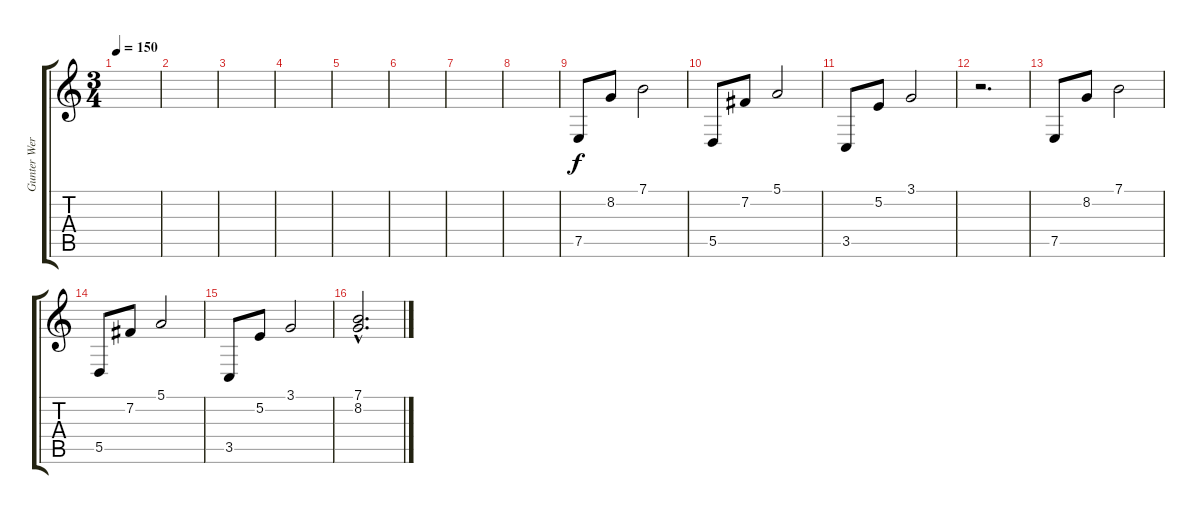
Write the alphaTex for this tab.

\track ("Gunter Werno" "Gunter Wer") {instrument brightacousticpiano}
\staff {score tabs}
\tuning (E4 B3 G3 D3 A2 E2) {hide}
\ts (3 4)
\tempo 150
\clef g2
\ks c
|
|
|
|
|
|
|
|
7.5.8 8.2.8 7.1.2 |
5.5.8 7.2.8 5.1.2 |
3.5.8 5.2.8 3.1.2 |
r.2{d} |
7.5.8 8.2.8 7.1.2 |
5.5.8 7.2.8 5.1.2 |
3.5.8 5.2.8 3.1.2 |
(7.1{hac} 8.2{hac}).2{d volume 8 instrument stringensemble1}
